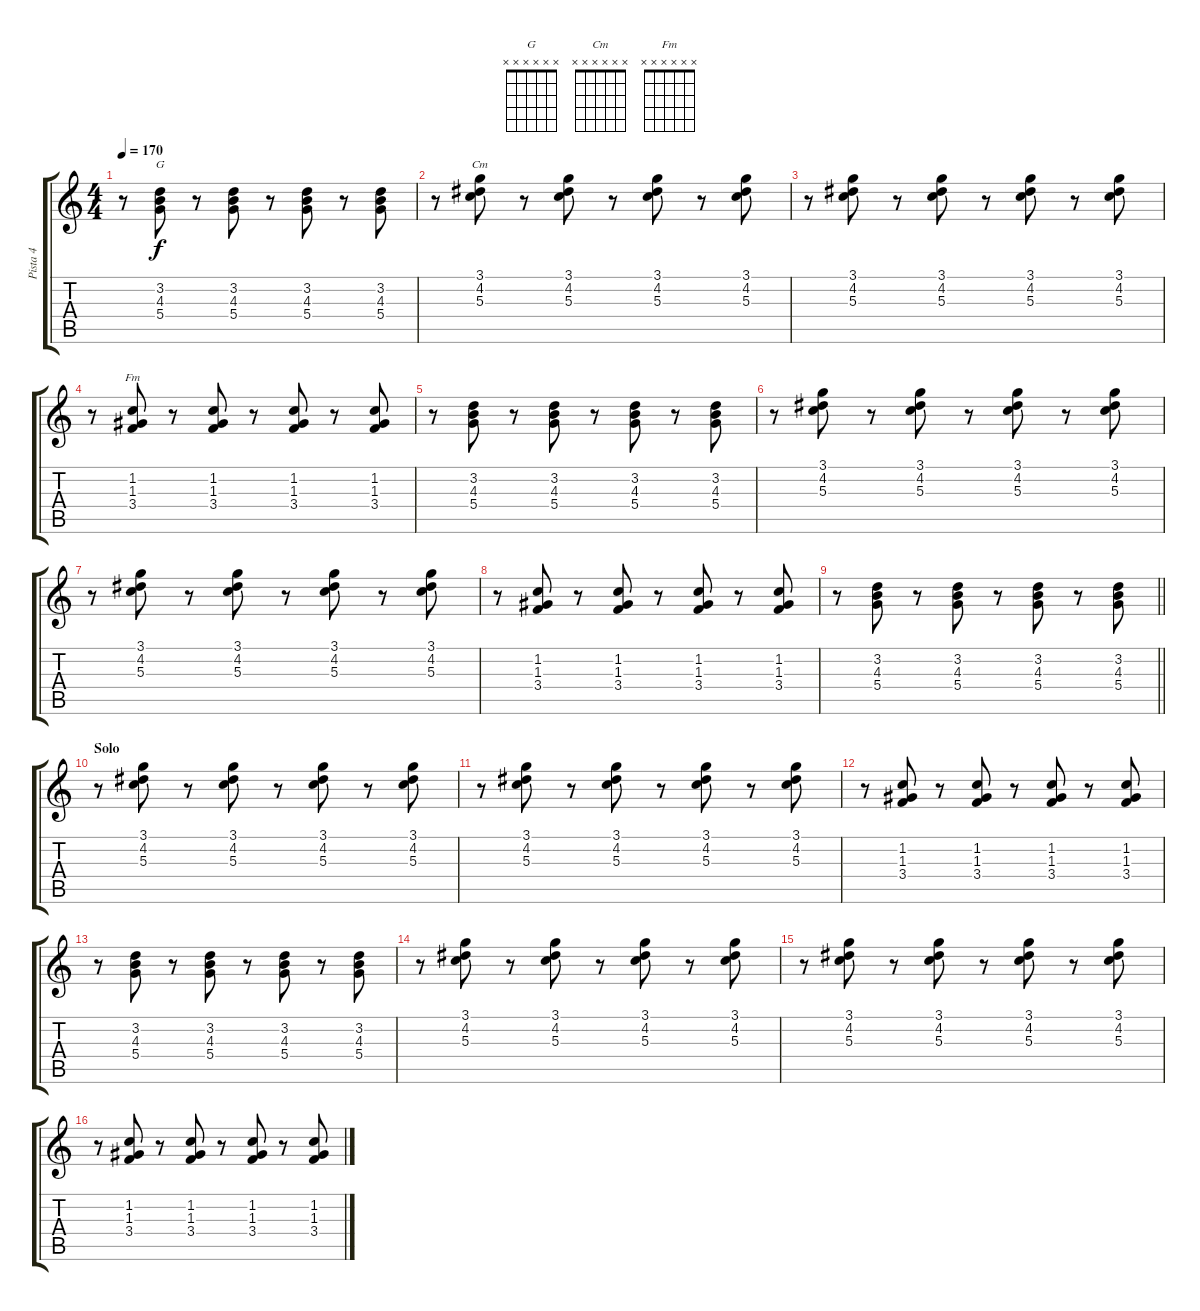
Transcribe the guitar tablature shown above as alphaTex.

\track ("Pista 4" "Pista 4") {instrument overdrivenguitar}
\staff {score tabs}
\tuning (E4 B3 G3 D3 A2 E2) {hide}
\chord ("G" x x x x x x)
\chord ("Cm" x x x x x x)
\chord ("Fm" x x x x x x)
\ts (4 4)
\tempo 170
\clef g2
\ks c
r.8{dy f} (3.2 4.3 5.4).8{ch "G"} r.8 (3.2 4.3 5.4).8 r.8 (3.2 4.3 5.4).8 r.8 (3.2 4.3 5.4).8 |
r.8 (3.1 4.2 5.3).8{ch "Cm"} r.8 (3.1 4.2 5.3).8 r.8 (3.1 4.2 5.3).8 r.8 (3.1 4.2 5.3).8 |
r.8 (3.1 4.2 5.3).8 r.8 (3.1 4.2 5.3).8 r.8 (3.1 4.2 5.3).8 r.8 (3.1 4.2 5.3).8 |
r.8 (1.2 1.3 3.4).8{ch "Fm"} r.8 (1.2 1.3 3.4).8 r.8 (1.2 1.3 3.4).8 r.8 (1.2 1.3 3.4).8 |
r.8 (3.2 4.3 5.4).8 r.8 (3.2 4.3 5.4).8 r.8 (3.2 4.3 5.4).8 r.8 (3.2 4.3 5.4).8 |
r.8 (3.1 4.2 5.3).8 r.8 (3.1 4.2 5.3).8 r.8 (3.1 4.2 5.3).8 r.8 (3.1 4.2 5.3).8 |
r.8 (3.1 4.2 5.3).8 r.8 (3.1 4.2 5.3).8 r.8 (3.1 4.2 5.3).8 r.8 (3.1 4.2 5.3).8 |
r.8 (1.2 1.3 3.4).8 r.8 (1.2 1.3 3.4).8 r.8 (1.2 1.3 3.4).8 r.8 (1.2 1.3 3.4).8 |
\barLineRight lightlight
r.8 (3.2 4.3 5.4).8 r.8 (3.2 4.3 5.4).8 r.8 (3.2 4.3 5.4).8 r.8 (3.2 4.3 5.4).8 |
\section ("" "Solo")
r.8 (3.1 4.2 5.3).8 r.8 (3.1 4.2 5.3).8 r.8 (3.1 4.2 5.3).8 r.8 (3.1 4.2 5.3).8 |
r.8 (3.1 4.2 5.3).8 r.8 (3.1 4.2 5.3).8 r.8 (3.1 4.2 5.3).8 r.8 (3.1 4.2 5.3).8 |
r.8 (1.2 1.3 3.4).8 r.8 (1.2 1.3 3.4).8 r.8 (1.2 1.3 3.4).8 r.8 (1.2 1.3 3.4).8 |
r.8 (3.2 4.3 5.4).8 r.8 (3.2 4.3 5.4).8 r.8 (3.2 4.3 5.4).8 r.8 (3.2 4.3 5.4).8 |
r.8 (3.1 4.2 5.3).8 r.8 (3.1 4.2 5.3).8 r.8 (3.1 4.2 5.3).8 r.8 (3.1 4.2 5.3).8 |
r.8 (3.1 4.2 5.3).8 r.8 (3.1 4.2 5.3).8 r.8 (3.1 4.2 5.3).8 r.8 (3.1 4.2 5.3).8 |
r.8 (1.2 1.3 3.4).8 r.8 (1.2 1.3 3.4).8 r.8 (1.2 1.3 3.4).8 r.8 (1.2 1.3 3.4).8
